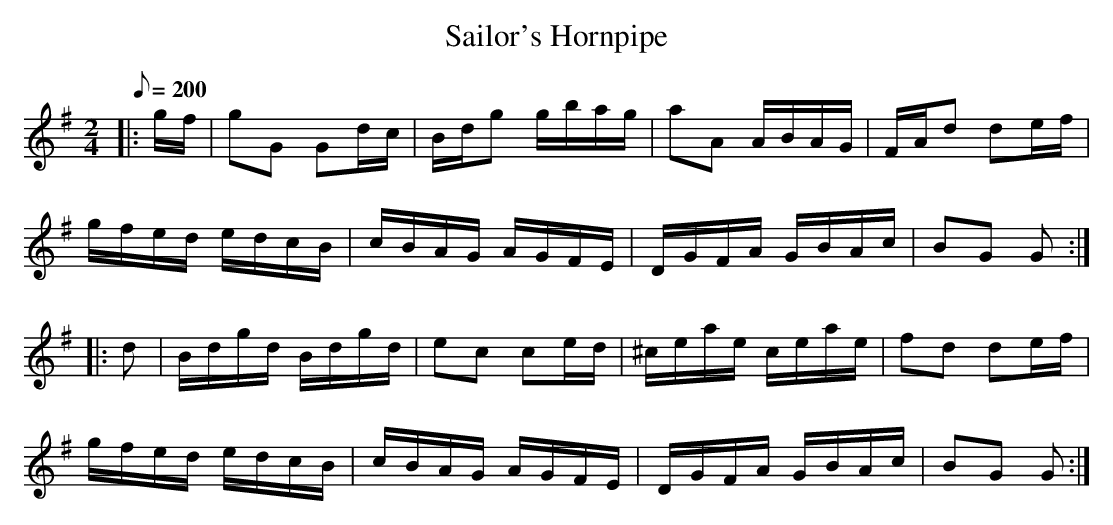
X:1
T:Sailor's Hornpipe
M:2/4
L:1/16
Q:1/8=200
K:G t=8
|: gf | g2G2 G2dc | Bdg2 gbag | a2A2 ABAG | FAd2 d2ef |
gfed edcB | cBAG AGFE | DGFA GBAc | B2G2 G2 :|
|: d2 | Bdgd Bdgd | e2c2 c2ed | ^ceae ceae | f2d2 d2ef |
gfed edcB | cBAG AGFE | DGFA GBAc | B2G2 G2 :|
